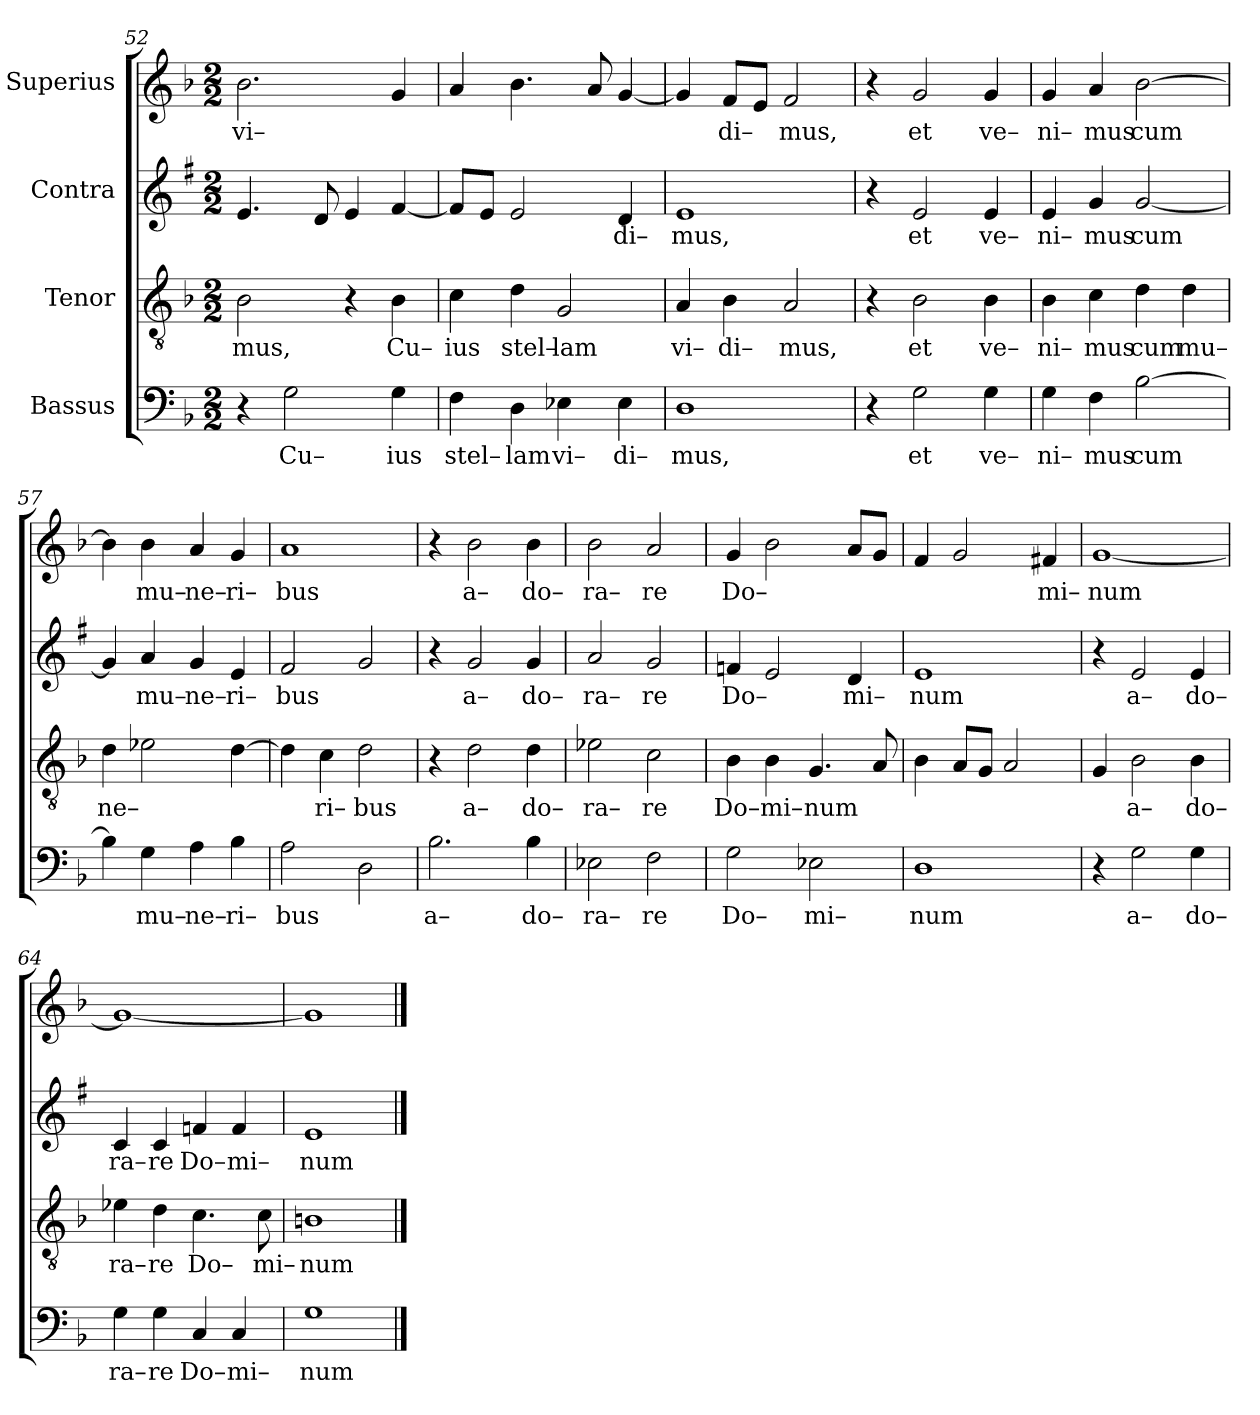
**kern	**text	**kern	**text	**kern	**text	**kern	**text
*part4	*part4	*part3	*part3	*part2	*part2	*part1	*part1
*staff4	*staff4	*staff3	*staff3	*staff2	*staff2	*staff1	*staff1
*I"Bassus	*	*I"Tenor	*	*I"Contra	*	*I"Superius	*
*clefF4	*	*clefGv2	*	*clefG2	*	*clefG2	*
*	*	*	*	*ITrd1c2	*	*	*
*k[b-]	*	*k[b-]	*	*k[b-]	*	*k[b-]	*
*F:	*	*F:	*	*F:	*	*F:	*
*M2/2	*	*M2/2	*	*M2/2	*	*M2/2	*
=52	=52	=52	=52	=52	=52	=52	=52
!	!	!	!LO:LY:b	!	!	!	!LO:LY:b
4r	.	2B-\	mus,	4.d/	.	2.b-\	vi–
!	!LO:LY:b	!	!	!	!	!	!
2G\	Cu–	.	.	.	.	.	.
.	.	.	.	8c/	.	.	.
.	.	4r	.	4d/	.	.	.
!	!LO:LY:b	!	!LO:LY:b	!	!	!	!
4G\	ius	4B-\	Cu–	[4e/	.	4g/	.
=53	=53	=53	=53	=53	=53	=53	=53
!	!LO:LY:b	!	!LO:LY:b	!	!	!	!
4F\	stel–	4c\	ius	8e/L]	.	4a/	.
.	.	.	.	8d/J	.	.	.
!	!LO:LY:b	!	!LO:LY:b	!	!	!	!
4D\	lam	4d\	stel–	2d/	.	4.b-\	.
!	!LO:LY:b	!	!LO:LY:b	!	!	!	!
4E-i\	vi–	2G/	lam	.	.	.	.
.	.	.	.	.	.	8a/	.
!	!LO:LY:b	!	!	!	!LO:LY:b	!	!
4E-i\	di–	.	.	4c/	di–	[4g/	.
!!LO:LB:g=z
=54	=54	=54	=54	=54	=54	=54	=54
!	!LO:LY:b	!	!LO:LY:b	!	!LO:LY:b	!	!
1D	mus,	4A/	vi–	1d	mus,	4g/]	.
!	!	!	!LO:LY:b	!	!	!	!LO:LY:b
.	.	4B-\	di–	.	.	8f/L	di–
.	.	.	.	.	.	8e/J	.
!	!	!	!LO:LY:b	!	!	!	!LO:LY:b
.	.	2A/	mus,	.	.	2f/	mus,
=55	=55	=55	=55	=55	=55	=55	=55
4r	.	4r	.	4r	.	4r	.
!	!LO:LY:b	!	!LO:LY:b	!	!LO:LY:b	!	!LO:LY:b
2G\	et	2B-\	et	2d/	et	2g/	et
!	!LO:LY:b	!	!LO:LY:b	!	!LO:LY:b	!	!LO:LY:b
4G\	ve–	4B-\	ve–	4d/	ve–	4g/	ve–
=56	=56	=56	=56	=56	=56	=56	=56
!	!LO:LY:b	!	!LO:LY:b	!	!LO:LY:b	!	!LO:LY:b
4G\	ni–	4B-\	ni–	4d/	ni–	4g/	ni–
!	!LO:LY:b	!	!LO:LY:b	!	!LO:LY:b	!	!LO:LY:b
4F\	mus	4c\	mus	4f/	mus	4a/	mus
!	!LO:LY:b	!	!LO:LY:b	!	!LO:LY:b	!	!LO:LY:b
[2B-\	cum	4d\	cum	[2f/	cum	[2b-\	cum
!	!	!	!LO:LY:b	!	!	!	!
.	.	4d\	mu–	.	.	.	.
=57	=57	=57	=57	=57	=57	=57	=57
!	!	!	!LO:LY:b	!	!	!	!
4B-\]	.	4d\	ne–	4f/]	.	4b-\]	.
!	!LO:LY:b	!	!	!	!LO:LY:b	!	!LO:LY:b
4G\	mu–	2e-i\	.	4g/	mu–	4b-\	mu–
!	!LO:LY:b	!	!	!	!LO:LY:b	!	!LO:LY:b
4A\	ne–	.	.	4f/	ne–	4a/	ne–
!	!LO:LY:b	!	!	!	!LO:LY:b	!	!LO:LY:b
4B-\	ri–	[4d\	.	4d/	ri–	4g/	ri–
=58	=58	=58	=58	=58	=58	=58	=58
!	!LO:LY:b	!	!	!	!LO:LY:b	!	!LO:LY:b
2A\	bus	4d\]	.	2e/	bus	1a	bus
!	!	!	!LO:LY:b	!	!	!	!
.	.	4c\	ri–	.	.	.	.
!	!	!	!LO:LY:b	!	!	!	!
2D\	.	2d\	bus	2f/	.	.	.
=59	=59	=59	=59	=59	=59	=59	=59
!	!LO:LY:b	!	!	!	!	!	!
2.B-\	a–	4r	.	4r	.	4r	.
!	!	!	!LO:LY:b	!	!LO:LY:b	!	!LO:LY:b
.	.	2d\	a–	2f/	a–	2b-\	a–
!	!LO:LY:b	!	!LO:LY:b	!	!LO:LY:b	!	!LO:LY:b
4B-\	do–	4d\	do–	4f/	do–	4b-\	do–
!!LO:LB:g=z
=60	=60	=60	=60	=60	=60	=60	=60
!	!LO:LY:b	!	!LO:LY:b	!	!LO:LY:b	!	!LO:LY:b
2E-X\	ra–	2e-X\	ra–	2g/	ra–	2b-\	ra–
!	!LO:LY:b	!	!LO:LY:b	!	!LO:LY:b	!	!LO:LY:b
2F\	re	2c\	re	2f/	re	2a/	re
=61	=61	=61	=61	=61	=61	=61	=61
!	!LO:LY:b	!	!LO:LY:b	!	!LO:LY:b	!	!LO:LY:b
2G\	Do–	4B-\	Do–	4e-X/	Do–	4g/	Do–
!	!	!	!LO:LY:b	!	!	!	!
.	.	4B-\	mi–	2d/	.	2b-\	.
!	!LO:LY:b	!	!LO:LY:b	!	!	!	!
2E-i\	mi–	4.G/	num	.	.	.	.
!	!	!	!	!	!LO:LY:b	!	!
.	.	.	.	4c/	mi–	8a/L	.
.	.	8A/	.	.	.	8g/J	.
=62	=62	=62	=62	=62	=62	=62	=62
!	!LO:LY:b	!	!	!	!LO:LY:b	!	!
1D	num	4B-\	.	1d	num	4f/	.
.	.	8A/L	.	.	.	2g/	.
.	.	8G/J	.	.	.	.	.
.	.	2A/	.	.	.	.	.
!	!	!	!	!	!	!	!LO:LY:b
.	.	.	.	.	.	4f#i/	mi–
=63	=63	=63	=63	=63	=63	=63	=63
!	!	!	!	!	!	!	!LO:LY:b
4r	.	4G/	.	4r	.	[1g	num
!	!LO:LY:b	!	!LO:LY:b	!	!LO:LY:b	!	!
2G\	a–	2B-\	a–	2d/	a–	.	.
!	!LO:LY:b	!	!LO:LY:b	!	!LO:LY:b	!	!
4G\	do–	4B-\	do–	4d/	do–	.	.
=64	=64	=64	=64	=64	=64	=64	=64
!	!LO:LY:b	!	!LO:LY:b	!	!LO:LY:b	!	!
4G\	ra–	4e-i\	ra–	4B-/	ra–	1g_	.
!	!LO:LY:b	!	!LO:LY:b	!	!LO:LY:b	!	!
4G\	re	4d\	re	4B-/	re	.	.
!	!LO:LY:b	!	!LO:LY:b	!	!LO:LY:b	!	!
4C/	Do–	4.c\	Do–	4e-i/	Do–	.	.
!	!LO:LY:b	!	!	!	!LO:LY:b	!	!
4C/	mi–	.	.	4e-i/	mi–	.	.
!	!	!	!LO:LY:b	!	!	!	!
.	.	8c\	mi–	.	.	.	.
=65	=65	=65	=65	=65	=65	=65	=65
!	!LO:LY:b	!	!LO:LY:b	!	!LO:LY:b	!	!
1G	num	1Bni	num	1d	num	1g]	.
==	==	==	==	==	==	==	==
*-	*-	*-	*-	*-	*-	*-	*-
